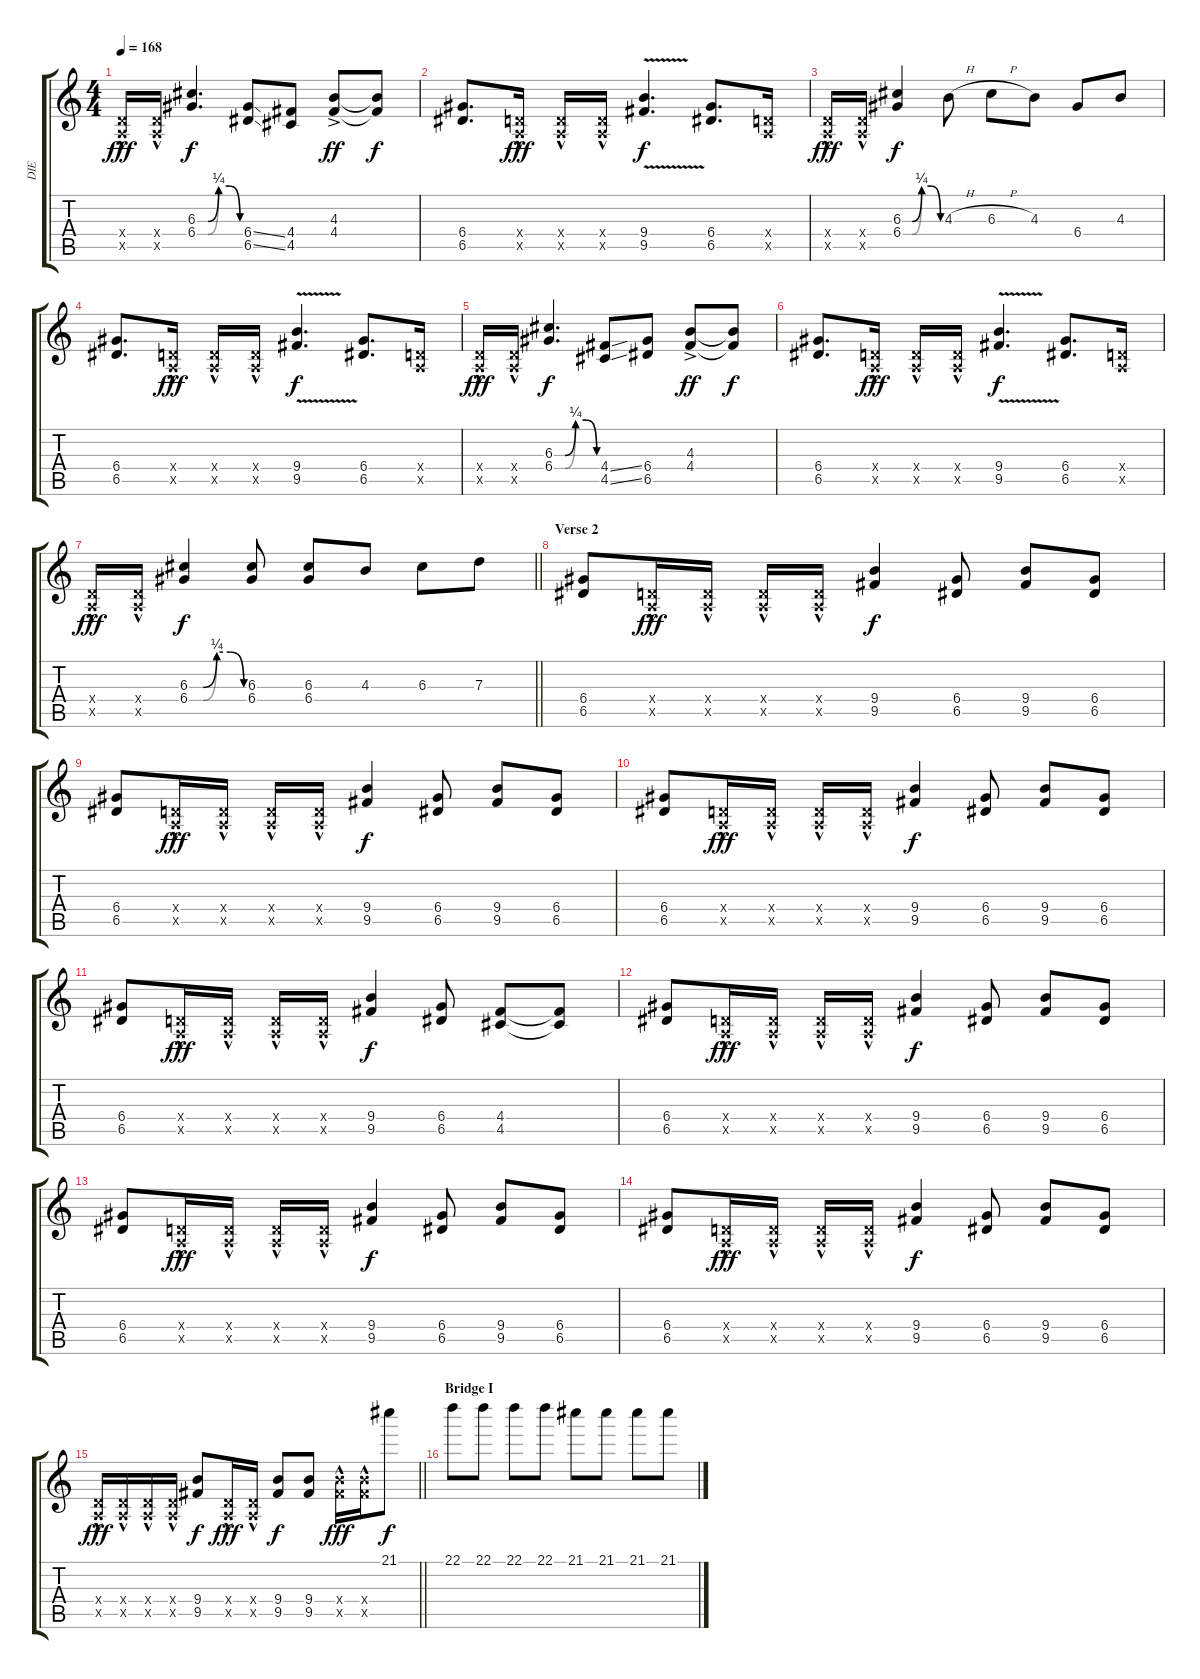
\track ("DIE" "DIE") {instrument distortionguitar}
\staff {score tabs}
\tuning (E4 B3 G3 D3 A2 E2) {hide}
\ts (4 4)
\tempo 168
\clef g2
\ks c
(0.4{hac x} 0.5{hac x}).16{dy fff} (0.4{hac x} 0.5{hac x}).16 (6.3{be (custom 0 0 15 0 30 1 45 1 60 0)} 6.4{be (custom 0 0 15 0 30 1 45 1 60 0)}).4{d dy f} (6.4{ss} 6.5{ss}).8 (4.4 4.5).8 (4.3{ac} 4.4{ac}).8{dy ff} (4.3{t} 4.4{t}).8{dy f} |
(6.4 6.5).8{d} (0.4{hac x} 0.5{hac x}).16{dy fff} (0.4{hac x} 0.5{hac x}).16 (0.4{hac x} 0.5{hac x}).16 (9.4{v} 9.5{v}).4{d dy f} (6.4 6.5).8{d} (0.4{x} 0.5{x}).16 |
(0.4{hac x} 0.5{hac x}).16{dy fff} (0.4{hac x} 0.5{hac x}).16 (6.3{be (custom 0 0 15 0 30 1 45 1 60 0)} 6.4{be (custom 0 0 15 0 30 1 45 1 60 0)}).4{dy f} 4.3{h}.8 6.3{h}.8 4.3.8 6.4.8 4.3.8 |
(6.4 6.5).8{d} (0.4{hac x} 0.5{hac x}).16{dy fff} (0.4{hac x} 0.5{hac x}).16 (0.4{hac x} 0.5{hac x}).16 (9.4{v} 9.5{v}).4{d dy f} (6.4 6.5).8{d} (0.4{x} 0.5{x}).16 |
(0.4{hac x} 0.5{hac x}).16{dy fff} (0.4{hac x} 0.5{hac x}).16 (6.3{be (custom 0 0 15 0 30 1 45 1 60 0)} 6.4{be (custom 0 0 15 0 30 1 45 1 60 0)}).4{d dy f} (4.4{ss} 4.5{ss}).8 (6.4 6.5).8 (4.3{ac} 4.4{ac}).8{dy ff} (4.3{t} 4.4{t}).8{dy f} |
(6.4 6.5).8{d} (0.4{hac x} 0.5{hac x}).16{dy fff} (0.4{hac x} 0.5{hac x}).16 (0.4{hac x} 0.5{hac x}).16 (9.4{v} 9.5{v}).4{d dy f} (6.4 6.5).8{d} (0.4{x} 0.5{x}).16 |
\barLineRight lightlight
(0.4{hac x} 0.5{hac x}).16{dy fff} (0.4{hac x} 0.5{hac x}).16 (6.3{be (custom 0 0 15 0 30 1 45 1 60 0)} 6.4{be (custom 0 0 15 0 30 1 45 1 60 0)}).4{dy f} (6.3 6.4).8 (6.3 6.4).8 4.3.8 6.3.8 7.3.8 |
\section ("" "Verse 2")
(6.4 6.5).8 (0.4{hac x} 0.5{hac x}).16{dy fff} (0.4{hac x} 0.5{hac x}).16 (0.4{hac x} 0.5{hac x}).16 (0.4{hac x} 0.5{hac x}).16 (9.4 9.5).4{dy f} (6.4 6.5).8 (9.4 9.5).8 (6.4 6.5).8 |
(6.4 6.5).8 (0.4{hac x} 0.5{hac x}).16{dy fff} (0.4{hac x} 0.5{hac x}).16 (0.4{hac x} 0.5{hac x}).16 (0.4{hac x} 0.5{hac x}).16 (9.4 9.5).4{dy f} (6.4 6.5).8 (9.4 9.5).8 (6.4 6.5).8 |
(6.4 6.5).8 (0.4{hac x} 0.5{hac x}).16{dy fff} (0.4{hac x} 0.5{hac x}).16 (0.4{hac x} 0.5{hac x}).16 (0.4{hac x} 0.5{hac x}).16 (9.4 9.5).4{dy f} (6.4 6.5).8 (9.4 9.5).8 (6.4 6.5).8 |
(6.4 6.5).8 (0.4{hac x} 0.5{hac x}).16{dy fff} (0.4{hac x} 0.5{hac x}).16 (0.4{hac x} 0.5{hac x}).16 (0.4{hac x} 0.5{hac x}).16 (9.4 9.5).4{dy f} (6.4 6.5).8 (4.4 4.5).8 (4.4{t} 4.5{t}).8 |
(6.4 6.5).8 (0.4{hac x} 0.5{hac x}).16{dy fff} (0.4{hac x} 0.5{hac x}).16 (0.4{hac x} 0.5{hac x}).16 (0.4{hac x} 0.5{hac x}).16 (9.4 9.5).4{dy f} (6.4 6.5).8 (9.4 9.5).8 (6.4 6.5).8 |
(6.4 6.5).8 (0.4{hac x} 0.5{hac x}).16{dy fff} (0.4{hac x} 0.5{hac x}).16 (0.4{hac x} 0.5{hac x}).16 (0.4{hac x} 0.5{hac x}).16 (9.4 9.5).4{dy f} (6.4 6.5).8 (9.4 9.5).8 (6.4 6.5).8 |
(6.4 6.5).8 (0.4{hac x} 0.5{hac x}).16{dy fff} (0.4{hac x} 0.5{hac x}).16 (0.4{hac x} 0.5{hac x}).16 (0.4{hac x} 0.5{hac x}).16 (9.4 9.5).4{dy f} (6.4 6.5).8 (9.4 9.5).8 (6.4 6.5).8 |
\barLineRight lightlight
(0.4{hac x} 0.5{hac x}).16{dy fff} (0.4{hac x} 0.5{hac x}).16 (0.4{hac x} 0.5{hac x}).16 (0.4{hac x} 0.5{hac x}).16 (9.4 9.5).8{dy f} (0.4{hac x} 0.5{hac x}).16{dy fff} (0.4{hac x} 0.5{hac x}).16 (9.4 9.5).8{dy f} (9.4 9.5).8 (9.4{hac x} 9.5{hac x}).16{dy fff} (9.4{hac x} 9.5{hac x}).16 21.1.8{dy f volume 8} |
\section ("" "Bridge I")
22.1.8 22.1.8 22.1.8 22.1.8 21.1.8 21.1.8 21.1.8 21.1.8
